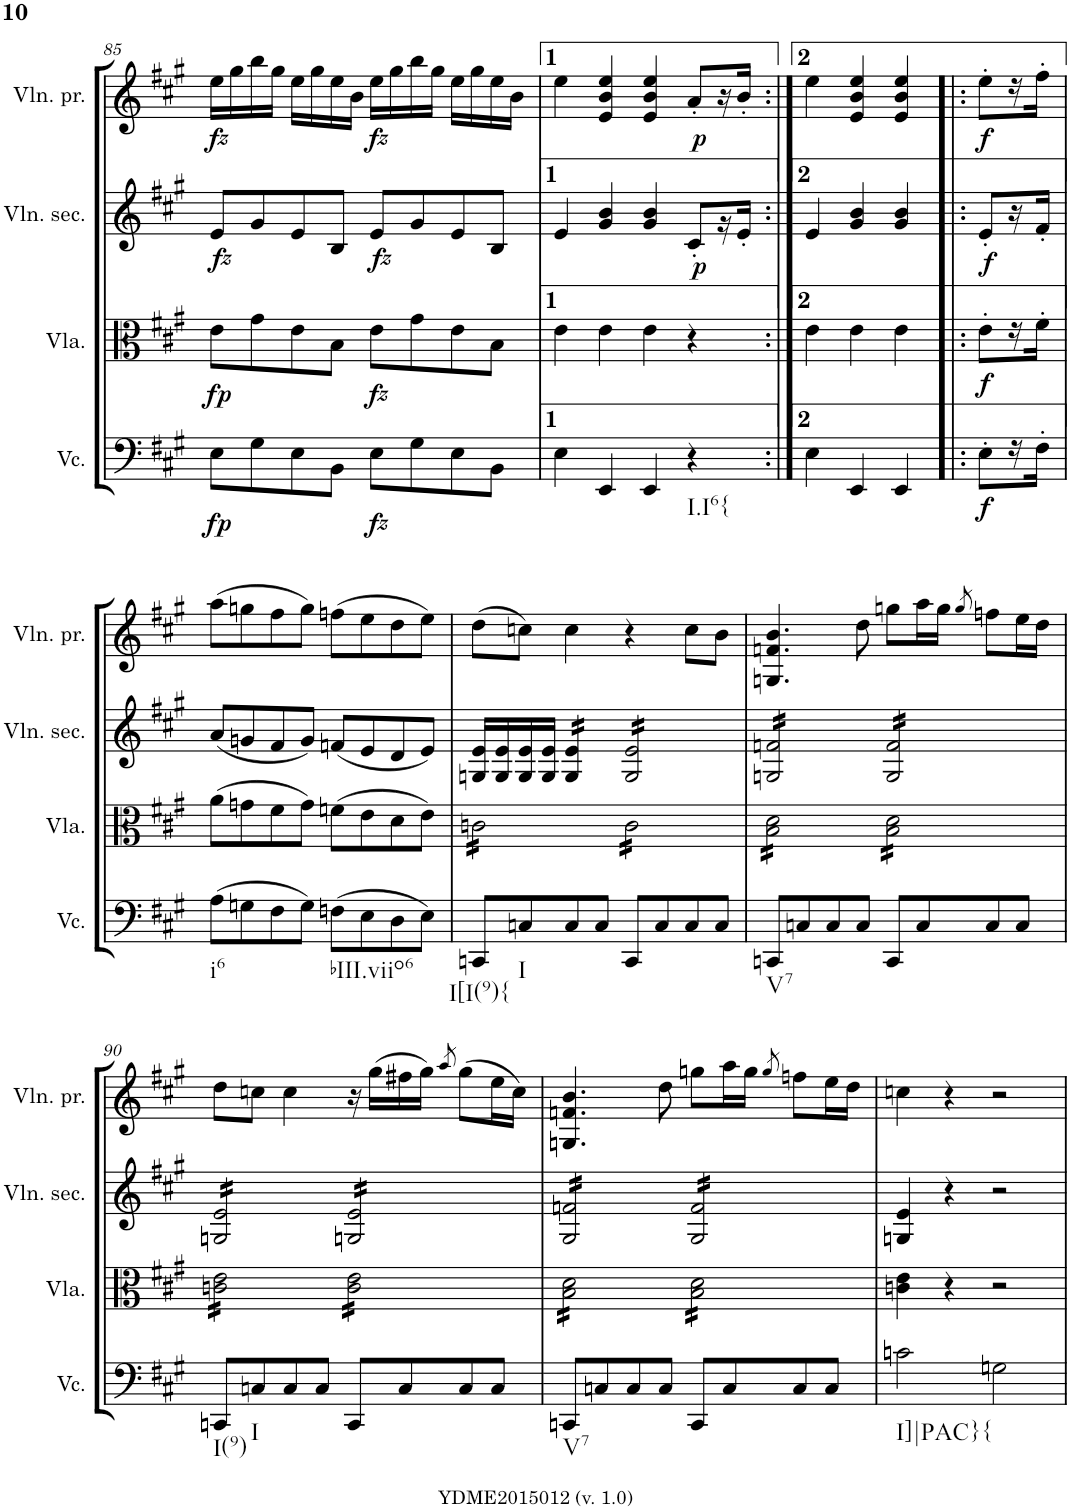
**kern	**dynam	**kern	**dynam	**kern	**dynam	**kern	**dynam
*part4	*part4	*part3	*part3	*part2	*part2	*part1	*part1
*staff4	*staff4	*staff3	*staff3	*staff2	*staff2	*staff1	*staff1
*I"Violoncelle	*	*I"Viola	*	*I"Violino secondo	*	*I"Violino primo	*
*I'Vc.	*	*I'Vla.	*	*I'Vln. sec.	*	*I'Vln. pr.	*
!!LO:PB:g=z
*clefF4	*	*clefC3	*	*clefG2	*	*clefG2	*
*k[f#c#g#]	*	*k[f#c#g#]	*	*k[f#c#g#]	*	*k[f#c#g#]	*
*A:	*	*A:	*	*A:	*	*A:	*
*M4/4	*	*M4/4	*	*M4/4	*	*M4/4	*
*met(c)	*	*met(c)	*	*met(c)	*	*met(c)	*
=85	=85	=85	=85	=85	=85	=85	=85
!	!LO:DY:b	!	!LO:DY:b	!	!LO:DY:b	!	!LO:DY:b
8E\L	fp	8e\L	fp	8e/L	fz	16ee\LL	fz
.	.	.	.	.	.	16gg#\	.
8G#\	.	8g#\	.	8g#/	.	16bb\	.
.	.	.	.	.	.	16gg#\JJ	.
8E\	.	8e\	.	8e/	.	16ee\LL	.
.	.	.	.	.	.	16gg#\	.
8BB\J	.	8B\J	.	8B/J	.	16ee\	.
.	.	.	.	.	.	16b\JJ	.
!	!LO:DY:b	!	!LO:DY:b	!	!LO:DY:b	!	!LO:DY:b
8E\L	fz	8e\L	fz	8e/L	fz	16ee\LL	fz
.	.	.	.	.	.	16gg#\	.
8G#\	.	8g#\	.	8g#/	.	16bb\	.
.	.	.	.	.	.	16gg#\JJ	.
8E\	.	8e\	.	8e/	.	16ee\LL	.
.	.	.	.	.	.	16gg#\	.
8BB\J	.	8B\J	.	8B/J	.	16ee\	.
.	.	.	.	.	.	16b\JJ	.
=86	=86	=86	=86	=86	=86	=86	=86
4E\	.	4e\	.	4e/	.	4ee\	.
4EE/	.	4e\	.	4g#/ 4b/	.	4e/ 4b/ 4ee/	.
4EE/	.	4e\	.	4g#/ 4b/	.	4e/ 4b/ 4ee/	.
!LO:TX:b:t=I.I6{	!	!	!	!	!	!	!
!	!	!	!	!	!LO:DY:b	!	!LO:DY:b
4r	.	4r	.	8c#'/L	p	8a'/L	p
.	.	.	.	16r	.	16r	.
.	.	.	.	16e'/JJ	.	16b'/JJ	.
=86X1:|!	=86X1:|!	=86X1:|!	=86X1:|!	=86X1:|!	=86X1:|!	=86X1:|!	=86X1:|!
4E\	.	4e\	.	4e/	.	4ee\	.
4EE/	.	4e\	.	4g#/ 4b/	.	4e/ 4b/ 4ee/	.
4EE/	.	4e\	.	4g#/ 4b/	.	4e/ 4b/ 4ee/	.
!	!LO:DY:b	!	!LO:DY:b	!	!LO:DY:b	!	!LO:DY:b
8E'\L	f	8e'\L	f	8e'/L	f	8ee'\L	f
16r	.	16r	.	16r	.	16r	.
16F#'\JJ	.	16f#'\JJ	.	16f#'/JJ	.	16ff#'\JJ	.
!!LO:LB:g=z
=87	=87	=87	=87	=87	=87	=87	=87
!LO:TX:b:t=i6	!	!	!	!	!	!	!
(>8A\L	.	(>8a\L	.	(<8a/L	.	(>8aa\L	.
8Gn\	.	8gn\	.	8gn/	.	8ggn\	.
8F#\	.	8f#\	.	8f#/	.	8ff#\	.
8G\J)	.	8g\J)	.	8g/J)	.	8gg\J)	.
!LO:TX:b:t=bIII.viio6	!	!	!	!	!	!	!
(>8Fn\L	.	(>8fn\L	.	(<8fn/L	.	(>8ffn\L	.
8E\	.	8e\	.	8e/	.	8ee\	.
8D\	.	8d\	.	8d/	.	8dd\	.
8E\J)	.	8e\J)	.	8e/J)	.	8ee\J)	.
=88	=88	=88	=88	=88	=88	=88	=88
!LO:TX:b:t=I[I(9){	!	!	!	!	!	!	!
*	*	*tremolo	*	*	*	*	*
8CCn/L	.	16cn\LL	.	16Gn/ 16e/LL	.	(>8dd\L	.
.	.	16cn\	.	16G/ 16e/	.	.	.
!LO:TX:b:t=I	!	!	!	!	!	!	!
8Cn/	.	16cn\	.	16G/ 16e/	.	8ccn\J)	.
.	.	16cn\	.	16G/ 16e/JJ	.	.	.
*	*	*	*	*tremolo	*	*	*
8C/	.	16cn\	.	16G/ 16e/LL	.	4cc\	.
.	.	16cn\	.	16G/ 16e/	.	.	.
8C/J	.	16cn\	.	16G/ 16e/	.	.	.
.	.	16cn\JJ	.	16G/ 16e/JJ	.	.	.
8CC/L	.	16c\LL	.	16G/ 16e/LL	.	4r	.
.	.	16c\	.	16G/ 16e/	.	.	.
8C/	.	16c\	.	16G/ 16e/	.	.	.
.	.	16c\	.	16G/ 16e/	.	.	.
8C/	.	16c\	.	16G/ 16e/	.	8cc\L	.
.	.	16c\	.	16G/ 16e/	.	.	.
8C/J	.	16c\	.	16G/ 16e/	.	8b\J	.
.	.	16c\JJ	.	16G/ 16e/JJ	.	.	.
=89	=89	=89	=89	=89	=89	=89	=89
!LO:TX:b:t=V7	!	!	!	!	!	!	!
8CCn/L	.	16B\ 16d\LL	.	16Gn/ 16fn/LL	.	4.Gn/ 4.fn/ 4.b/	.
.	.	16B\ 16d\	.	16Gn/ 16fn/	.	.	.
8Cn/	.	16B\ 16d\	.	16Gn/ 16fn/	.	.	.
.	.	16B\ 16d\	.	16Gn/ 16fn/	.	.	.
8C/	.	16B\ 16d\	.	16Gn/ 16fn/	.	.	.
.	.	16B\ 16d\	.	16Gn/ 16fn/	.	.	.
8C/J	.	16B\ 16d\	.	16Gn/ 16fn/	.	8dd\	.
.	.	16B\ 16d\JJ	.	16Gn/ 16fn/JJ	.	.	.
8CC/L	.	16B\ 16d\LL	.	16G/ 16f/LL	.	8ggn\L	.
.	.	16B\ 16d\	.	16G/ 16f/	.	.	.
8C/	.	16B\ 16d\	.	16G/ 16f/	.	16aa\L	.
.	.	16B\ 16d\	.	16G/ 16f/	.	16gg\JJ	.
.	.	.	.	.	.	8qgg/	.
8C/	.	16B\ 16d\	.	16G/ 16f/	.	8ffn\L	.
.	.	16B\ 16d\	.	16G/ 16f/	.	.	.
8C/J	.	16B\ 16d\	.	16G/ 16f/	.	16ee\L	.
.	.	16B\ 16d\JJ	.	16G/ 16f/JJ	.	16dd\JJ	.
!!LO:LB:g=z
=90	=90	=90	=90	=90	=90	=90	=90
!LO:TX:b:t=I(9)	!	!	!	!	!	!	!
8CCn/L	.	16cn\ 16e\LL	.	16Gn/ 16e/LL	.	8dd\L	.
.	.	16cn\ 16e\	.	16Gn/ 16e/	.	.	.
!LO:TX:b:t=I	!	!	!	!	!	!	!
8Cn/	.	16cn\ 16e\	.	16Gn/ 16e/	.	8ccn\J	.
.	.	16cn\ 16e\	.	16Gn/ 16e/	.	.	.
8C/	.	16cn\ 16e\	.	16Gn/ 16e/	.	4cc\	.
.	.	16cn\ 16e\	.	16Gn/ 16e/	.	.	.
8C/J	.	16cn\ 16e\	.	16Gn/ 16e/	.	.	.
.	.	16cn\ 16e\JJ	.	16Gn/ 16e/JJ	.	.	.
8CC/L	.	16c\ 16e\LL	.	16Gn/ 16e/LL	.	16r	.
.	.	16c\ 16e\	.	16Gn/ 16e/	.	(>16gg#\LL	.
8C/	.	16c\ 16e\	.	16Gn/ 16e/	.	16ff#X\	.
.	.	16c\ 16e\	.	16Gn/ 16e/	.	16gg#\JJ)	.
.	.	.	.	.	.	8qaa/	.
8C/	.	16c\ 16e\	.	16Gn/ 16e/	.	(>8gg#\L	.
.	.	16c\ 16e\	.	16Gn/ 16e/	.	.	.
8C/J	.	16c\ 16e\	.	16Gn/ 16e/	.	16ee\L	.
.	.	16c\ 16e\JJ	.	16Gn/ 16e/JJ	.	16cc\JJ)	.
=91	=91	=91	=91	=91	=91	=91	=91
!LO:TX:b:t=V7	!	!	!	!	!	!	!
8CCn/L	.	16B\ 16d\LL	.	16G#/ 16fn/LL	.	4.Gn/ 4.fn/ 4.b/	.
.	.	16B\ 16d\	.	16G#/ 16fn/	.	.	.
8Cn/	.	16B\ 16d\	.	16G#/ 16fn/	.	.	.
.	.	16B\ 16d\	.	16G#/ 16fn/	.	.	.
8C/	.	16B\ 16d\	.	16G#/ 16fn/	.	.	.
.	.	16B\ 16d\	.	16G#/ 16fn/	.	.	.
8C/J	.	16B\ 16d\	.	16G#/ 16fn/	.	8dd\	.
.	.	16B\ 16d\JJ	.	16G#/ 16fn/JJ	.	.	.
8CC/L	.	16B\ 16d\LL	.	16G#/ 16f/LL	.	8ggn\L	.
.	.	16B\ 16d\	.	16G#/ 16f/	.	.	.
8C/	.	16B\ 16d\	.	16G#/ 16f/	.	16aa\L	.
.	.	16B\ 16d\	.	16G#/ 16f/	.	16gg\JJ	.
.	.	.	.	.	.	8qgg/	.
8C/	.	16B\ 16d\	.	16G#/ 16f/	.	8ffn\L	.
.	.	16B\ 16d\	.	16G#/ 16f/	.	.	.
8C/J	.	16B\ 16d\	.	16G#/ 16f/	.	16ee\L	.
.	.	16B\ 16d\JJ	.	16G#/ 16f/JJ	.	16dd\JJ	.
*	*	*	*	*Xtremolo	*	*	*
*	*	*Xtremolo	*	*	*	*	*
=92	=92	=92	=92	=92	=92	=92	=92
!LO:TX:b:t=I]|PAC}{	!	!	!	!	!	!	!
2cn\	.	4cn\ 4e\	.	4Gn/ 4e/	.	4ccn\	.
.	.	4r	.	4r	.	4r	.
2Gn\	.	2r	.	2r	.	2r	.
=	=	=	=	=	=	=	=
*-	*-	*-	*-	*-	*-	*-	*-
